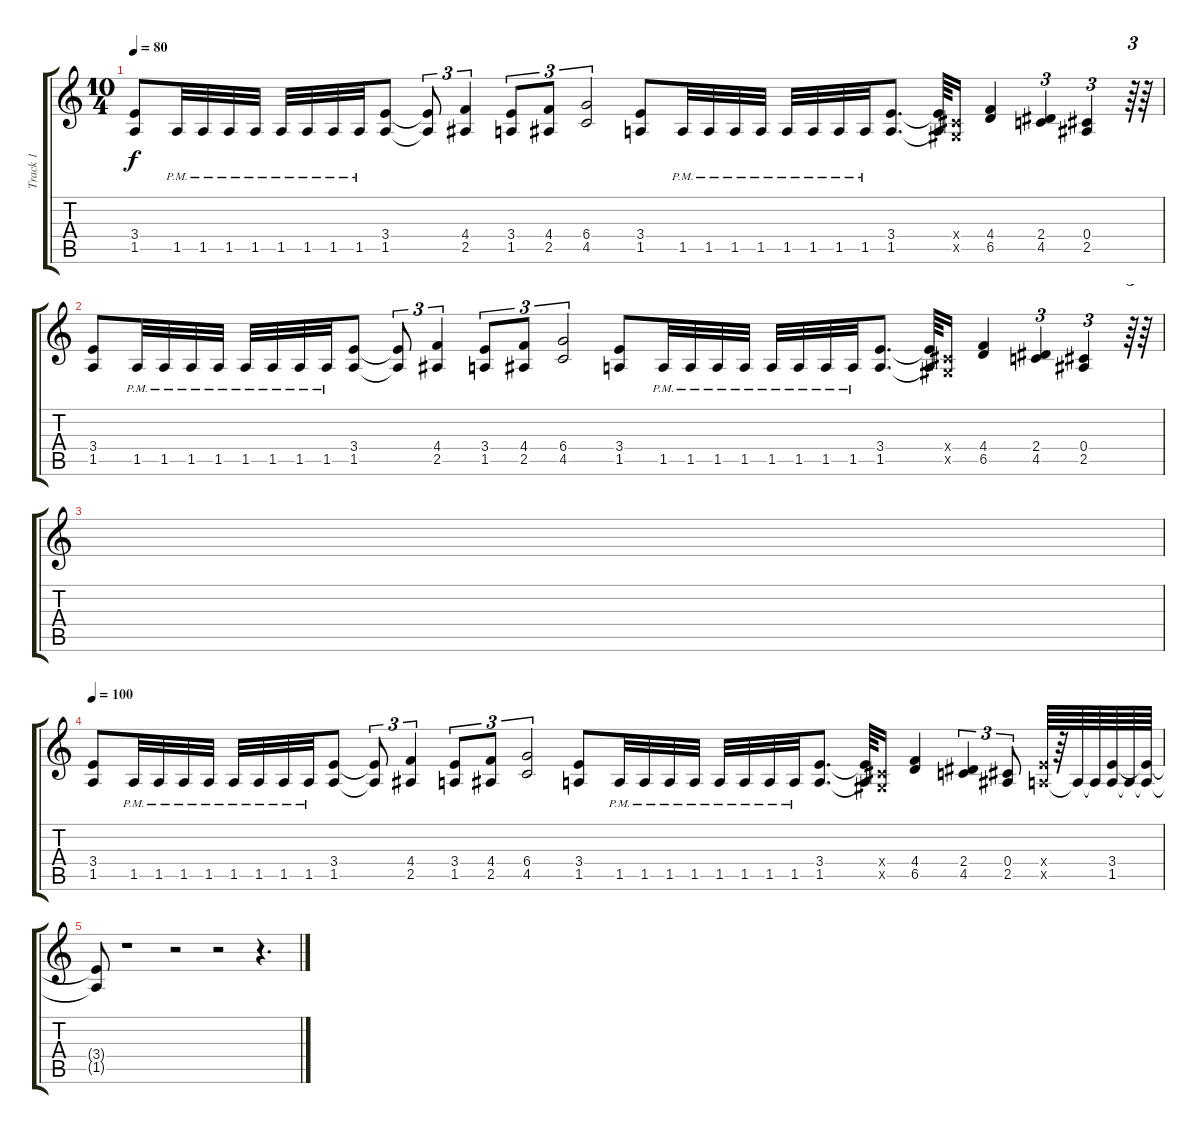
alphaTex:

\track ("Track 1" "Track 1") {instrument distortionguitar}
\staff {score tabs}
\tuning (Eb4 Bb3 Gb3 Db3 Ab2 Eb2) {hide}
\ts (10 4)
\tempo 80
\clef g2
\ks c
(3.4 1.5).8{dy f volume 16} 1.5{pm}.32 1.5{pm}.32 1.5{pm}.32 1.5{pm}.32 1.5{pm}.32 1.5{pm}.32 1.5{pm}.32 1.5{pm}.32 (3.4 1.5).8 (3.4{t} 1.5{t}).8{tu (3 2)} (4.4 2.5).4{tu (3 2)} (3.4 1.5).8{tu (3 2)} (4.4 2.5).8{tu (3 2)} (6.4 4.5).2{tu (3 2)} (3.4 1.5).8 1.5{pm}.32 1.5{pm}.32 1.5{pm}.32 1.5{pm}.32 1.5{pm}.32 1.5{pm}.32 1.5{pm}.32 1.5{pm}.32 (3.4 1.5).8{d} (3.4{t} 1.5{t}).64 (0.4{x} 0.5{x}).16 (4.4 6.5).4 (2.4 4.5).4{tu (3 2)} (0.4 2.5).4{tu (3 2)} r.64{tu (3 2)} r.64 |
(3.4 1.5).8 1.5{pm}.32 1.5{pm}.32 1.5{pm}.32 1.5{pm}.32 1.5{pm}.32 1.5{pm}.32 1.5{pm}.32 1.5{pm}.32 (3.4 1.5).8 (3.4{t} 1.5{t}).8{tu (3 2)} (4.4 2.5).4{tu (3 2)} (3.4 1.5).8{tu (3 2)} (4.4 2.5).8{tu (3 2)} (6.4 4.5).2{tu (3 2)} (3.4 1.5).8 1.5{pm}.32 1.5{pm}.32 1.5{pm}.32 1.5{pm}.32 1.5{pm}.32 1.5{pm}.32 1.5{pm}.32 1.5{pm}.32 (3.4 1.5).8{d} (3.4{t} 1.5{t}).64 (0.4{x} 0.5{x}).16 (4.4 6.5).4 (2.4 4.5).4{tu (3 2)} (0.4 2.5).4{tu (3 2)} r.64{tu (3 2)} r.64 |
|
\tempo 100
(3.4 1.5).8 1.5{pm}.32 1.5{pm}.32 1.5{pm}.32 1.5{pm}.32 1.5{pm}.32 1.5{pm}.32 1.5{pm}.32 1.5{pm}.32 (3.4 1.5).8 (3.4{t} 1.5{t}).8{tu (3 2)} (4.4 2.5).4{tu (3 2)} (3.4 1.5).8{tu (3 2)} (4.4 2.5).8{tu (3 2)} (6.4 4.5).2{tu (3 2)} (3.4 1.5).8 1.5{pm}.32 1.5{pm}.32 1.5{pm}.32 1.5{pm}.32 1.5{pm}.32 1.5{pm}.32 1.5{pm}.32 1.5{pm}.32 (3.4 1.5).8{d} (3.4{t} 1.5{t}).64 (0.4{x} 0.5{x}).16 (4.4 6.5).4 (2.4 4.5).4{tu (3 2)} (0.4 2.5).8{tu (3 2)} (3.4{x} 1.5{x}).64 r.64 1.5{t}.64 1.5{t}.64 (3.4 1.5).64 1.5{t}.64 (3.4{t} 1.5{t}).64 |
(3.4{t} 1.5{t}).8 r.1 r.2 r.2 r.4{d}
